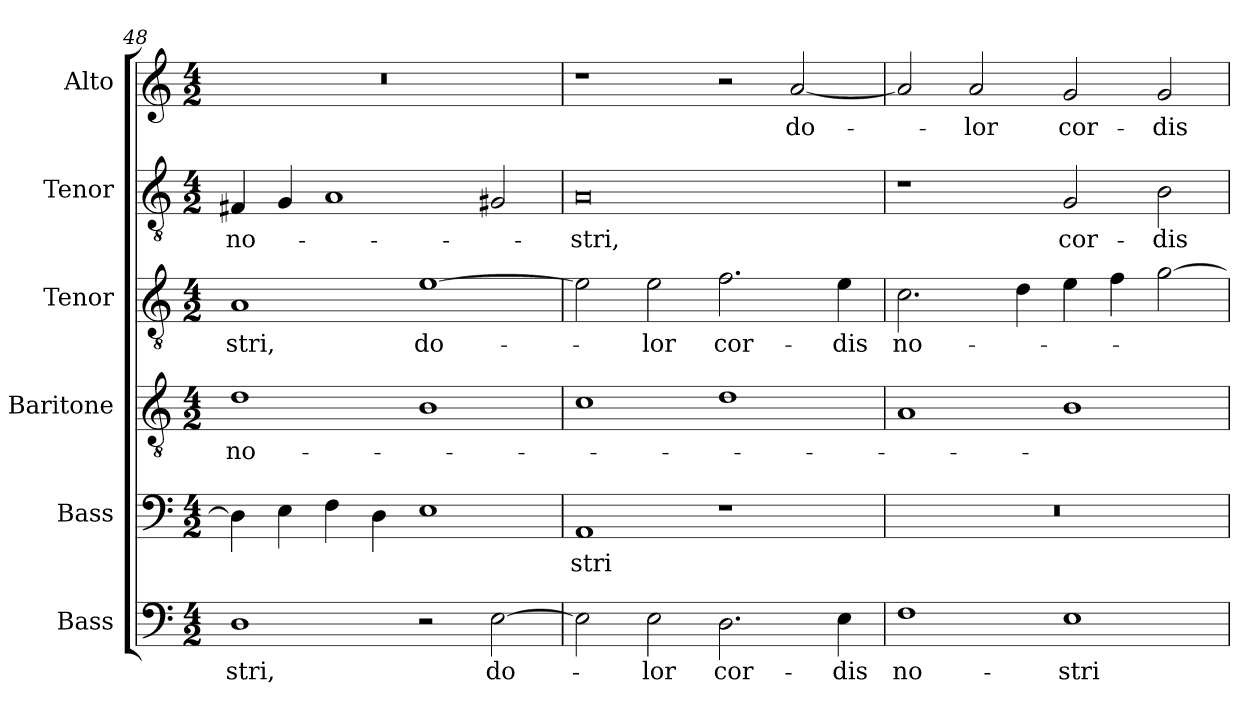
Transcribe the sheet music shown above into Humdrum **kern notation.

**kern	**text	**kern	**text	**kern	**text	**kern	**text	**kern	**text	**kern	**text
*part6	*part6	*part5	*part5	*part4	*part4	*part3	*part3	*part2	*part2	*part1	*part1
*staff6	*staff6	*staff5	*staff5	*staff4	*staff4	*staff3	*staff3	*staff2	*staff2	*staff1	*staff1
*I"Bass	*	*I"Bass	*	*I"Baritone	*	*I"Tenor	*	*I"Tenor	*	*I"Alto	*
*I'B.	*	*I'B.	*	*I'Bar.	*	*I'T.	*	*I'T.	*	*I'A.	*
*clefF4	*	*clefF4	*	*clefGv2	*	*clefGv2	*	*clefGv2	*	*clefG2	*
*	*	*	*	*ITrd7c12	*	*ITrd7c12	*	*ITrd7c12	*	*	*
*k[]	*	*k[]	*	*k[]	*	*k[]	*	*k[]	*	*k[]	*
*C:	*	*C:	*	*C:	*	*C:	*	*C:	*	*C:	*
*M4/2	*	*M4/2	*	*M4/2	*	*M4/2	*	*M4/2	*	*M4/2	*
=48	=48	=48	=48	=48	=48	=48	=48	=48	=48	=48	=48
!	!LO:LY:b:color=#000000	!	!	!	!	!	!	!	!	!	!
!	!	!	!	!	!LO:LY:b:color=#000000	!	!	!	!	!	!
!	!	!	!	!	!	!	!LO:LY:b:color=#000000	!	!	!	!
!	!	!	!	!	!	!	!	!	!LO:LY:b:color=#000000	!LO:N:vis=1	!
1Di	-stri,	4Di\]	.	1Di	no-	1AAi	-stri,	4FF#Xi/	no-	0r	.
.	.	4Ei\	.	.	.	.	.	4GGi/	.	.	.
.	.	4Fi\	.	.	.	.	.	1AAi	.	.	.
.	.	4Di\	.	.	.	.	.	.	.	.	.
!	!	!	!	!	!	!	!LO:LY:b:color=#000000	!	!	!	!
2r	.	1Ei	.	1BBi	.	[1Ei	do-	.	.	.	.
!	!LO:LY:b:color=#000000	!	!	!	!	!	!	!	!	!	!
[2Ei\	do-	.	.	.	.	.	.	2GG#Xi/	.	.	.
=49	=49	=49	=49	=49	=49	=49	=49	=49	=49	=49	=49
!	!	!	!LO:LY:b:color=#000000	!	!	!	!	!	!	!	!
!	!	!	!	!	!	!	!	!	!LO:LY:b:color=#000000	!	!
2Ei\]	.	1AAi	-stri	1Ci	.	2Ei\]	.	0AAi	-stri,	1r	.
!	!LO:LY:b:color=#000000	!	!	!	!	!	!	!	!	!	!
!	!	!	!	!	!	!	!LO:LY:b:color=#000000	!	!	!	!
2Ei\	-lor	.	.	.	.	2Ei\	-lor	.	.	.	.
!	!LO:LY:b:color=#000000	!	!	!	!	!	!	!	!	!	!
!	!	!	!	!	!	!	!LO:LY:b:color=#000000	!	!	!	!
2.Di\	cor-	1r	.	1Di	.	2.Fi\	cor-	.	.	2r	.
!	!	!	!	!	!	!	!	!	!	!	!LO:LY:b:color=#000000
.	.	.	.	.	.	.	.	.	.	[2ai/	do-
!	!LO:LY:b:color=#000000	!	!	!	!	!	!	!	!	!	!
!	!	!	!	!	!	!	!LO:LY:b:color=#000000	!	!	!	!
4Ei\	-dis	.	.	.	.	4Ei\	-dis	.	.	.	.
=50	=50	=50	=50	=50	=50	=50	=50	=50	=50	=50	=50
!	!LO:LY:b:color=#000000	!LO:N:vis=1	!	!	!	!	!	!	!	!	!
!	!	!	!	!	!	!	!LO:LY:b:color=#000000	!	!	!	!
1Fi	no-	0r	.	1AAi	.	2.Ci\	no-	1r	.	2ai/]	.
!	!	!	!	!	!	!	!	!	!	!	!LO:LY:b:color=#000000
.	.	.	.	.	.	.	.	.	.	2ai/	-lor
.	.	.	.	.	.	4Di\	.	.	.	.	.
!	!LO:LY:b:color=#000000	!	!	!	!	!	!	!	!	!	!
!	!	!	!	!	!	!	!	!	!LO:LY:b:color=#000000	!	!
!	!	!	!	!	!	!	!	!	!	!	!LO:LY:b:color=#000000
1Ei	-stri	.	.	1BBi	.	4Ei\	.	2GGi/	cor-	2gi/	cor-
.	.	.	.	.	.	4Fi\	.	.	.	.	.
!	!	!	!	!	!	!	!	!	!LO:LY:b:color=#000000	!	!
!	!	!	!	!	!	!	!	!	!	!	!LO:LY:b:color=#000000
.	.	.	.	.	.	[2Gi\	.	2BBi\	-dis	2gi/	-dis
=	=	=	=	=	=	=	=	=	=	=	=
*-	*-	*-	*-	*-	*-	*-	*-	*-	*-	*-	*-
